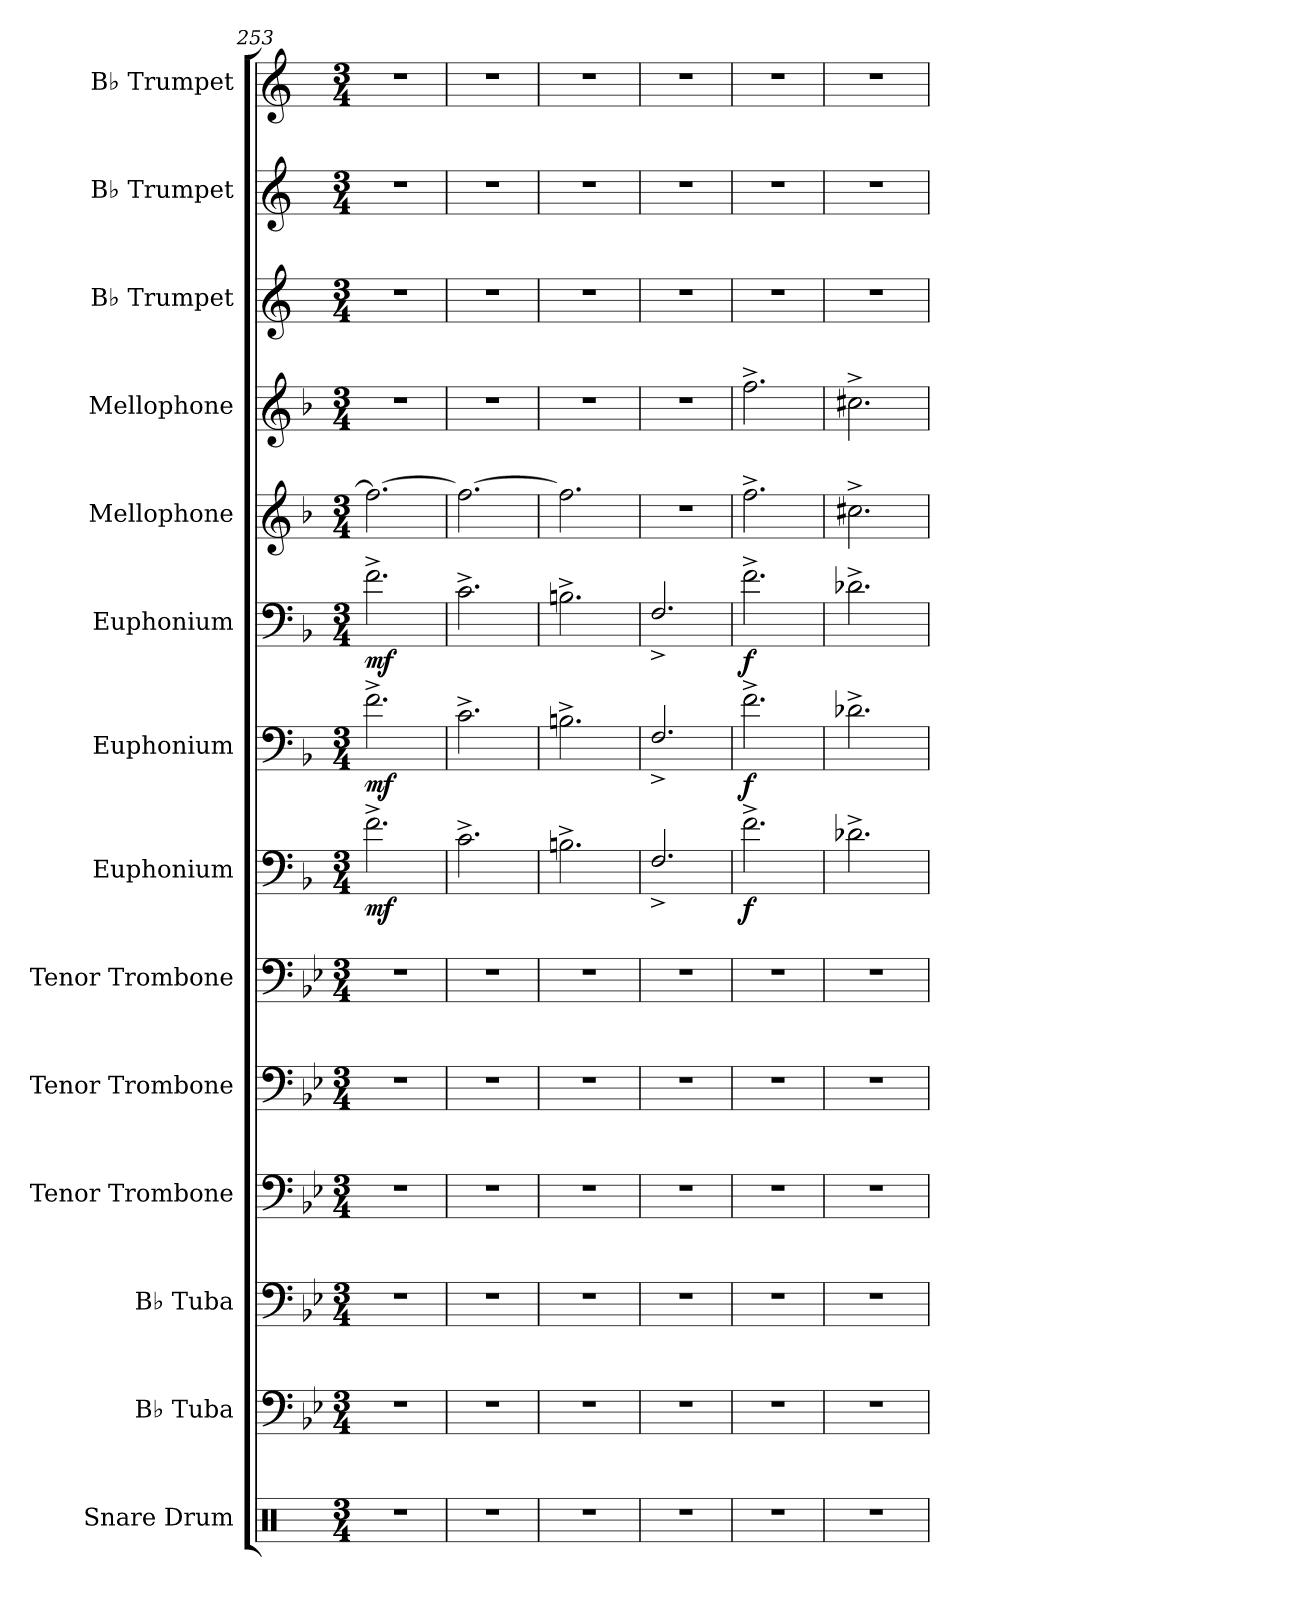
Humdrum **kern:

**kern	**kern	**kern	**kern	**kern	**kern	**kern	**dynam	**kern	**dynam	**kern	**dynam	**kern	**kern	**kern	**kern	**kern
*part14	*part13	*part12	*part11	*part10	*part9	*part8	*part8	*part7	*part7	*part6	*part6	*part5	*part4	*part3	*part2	*part1
*staff14	*staff13	*staff12	*staff11	*staff10	*staff9	*staff8	*staff8	*staff7	*staff7	*staff6	*staff6	*staff5	*staff4	*staff3	*staff2	*staff1
*I"Snare Drum	*I"B♭ Tuba	*I"B♭ Tuba	*I"Tenor Trombone	*I"Tenor Trombone	*I"Tenor Trombone	*I"Euphonium	*	*I"Euphonium	*	*I"Euphonium	*	*I"Mellophone	*I"Mellophone	*I"B♭ Trumpet	*I"B♭ Trumpet	*I"B♭ Trumpet
*I'SD	*I'B♭ Tu.	*I'B♭ Tu.	*I'T. Tbn.	*I'T. Tbn.	*I'T. Tbn.	*I'Euph.	*	*I'Euph.	*	*I'Euph.	*	*I'Mph.	*I'Mph.	*I'B♭ Tpt.	*I'B♭ Tpt.	*I'B♭ Tpt.
*clefX	*clefF4	*clefF4	*clefF4	*clefF4	*clefF4	*clefF4	*	*clefF4	*	*clefF4	*	*clefG2	*clefG2	*clefG2	*clefG2	*clefG2
*	*	*	*	*	*	*ITrd4c7	*	*ITrd4c7	*	*ITrd4c7	*	*ITrd4c7	*ITrd4c7	*ITrd1c2	*ITrd1c2	*ITrd1c2
*k[]	*k[b-e-]	*k[b-e-]	*k[b-e-]	*k[b-e-]	*k[b-e-]	*k[b-e-]	*	*k[b-e-]	*	*k[b-e-]	*	*k[b-e-]	*k[b-e-]	*k[b-e-]	*k[b-e-]	*k[b-e-]
*M3/4	*M3/4	*M3/4	*M3/4	*M3/4	*M3/4	*M3/4	*	*M3/4	*	*M3/4	*	*M3/4	*M3/4	*M3/4	*M3/4	*M3/4
=253	=253	=253	=253	=253	=253	=253	=253	=253	=253	=253	=253	=253	=253	=253	=253	=253
!	!	!	!	!	!	!	!LO:DY:b	!	!LO:DY:b	!	!LO:DY:b	!	!	!	!	!
2.r	2.r	2.r	2.r	2.r	2.r	2.B-^\	mf	2.B-^\	mf	2.B-^\	mf	2.b-\_	2.r	2.r	2.r	2.r
=254	=254	=254	=254	=254	=254	=254	=254	=254	=254	=254	=254	=254	=254	=254	=254	=254
2.r	2.r	2.r	2.r	2.r	2.r	2.F^\	.	2.F^\	.	2.F^\	.	2.b-\_	2.r	2.r	2.r	2.r
=255	=255	=255	=255	=255	=255	=255	=255	=255	=255	=255	=255	=255	=255	=255	=255	=255
2.r	2.r	2.r	2.r	2.r	2.r	2.En^\	.	2.En^\	.	2.En^\	.	2.b-\]	2.r	2.r	2.r	2.r
=256	=256	=256	=256	=256	=256	=256	=256	=256	=256	=256	=256	=256	=256	=256	=256	=256
2.r	2.r	2.r	2.r	2.r	2.r	2.BB-^/	.	2.BB-^/	.	2.BB-^/	.	2.r	2.r	2.r	2.r	2.r
=257	=257	=257	=257	=257	=257	=257	=257	=257	=257	=257	=257	=257	=257	=257	=257	=257
!	!	!	!	!	!	!	!LO:DY:b	!	!LO:DY:b	!	!LO:DY:b	!	!	!	!	!
2.r	2.r	2.r	2.r	2.r	2.r	2.B-^\	f	2.B-^\	f	2.B-^\	f	2.b-^\	2.b-^\	2.r	2.r	2.r
=258	=258	=258	=258	=258	=258	=258	=258	=258	=258	=258	=258	=258	=258	=258	=258	=258
2.r	2.r	2.r	2.r	2.r	2.r	2.G-X^\	.	2.G-X^\	.	2.G-X^\	.	2.f#X^\	2.f#X^\	2.r	2.r	2.r
=	=	=	=	=	=	=	=	=	=	=	=	=	=	=	=	=
*-	*-	*-	*-	*-	*-	*-	*-	*-	*-	*-	*-	*-	*-	*-	*-	*-
